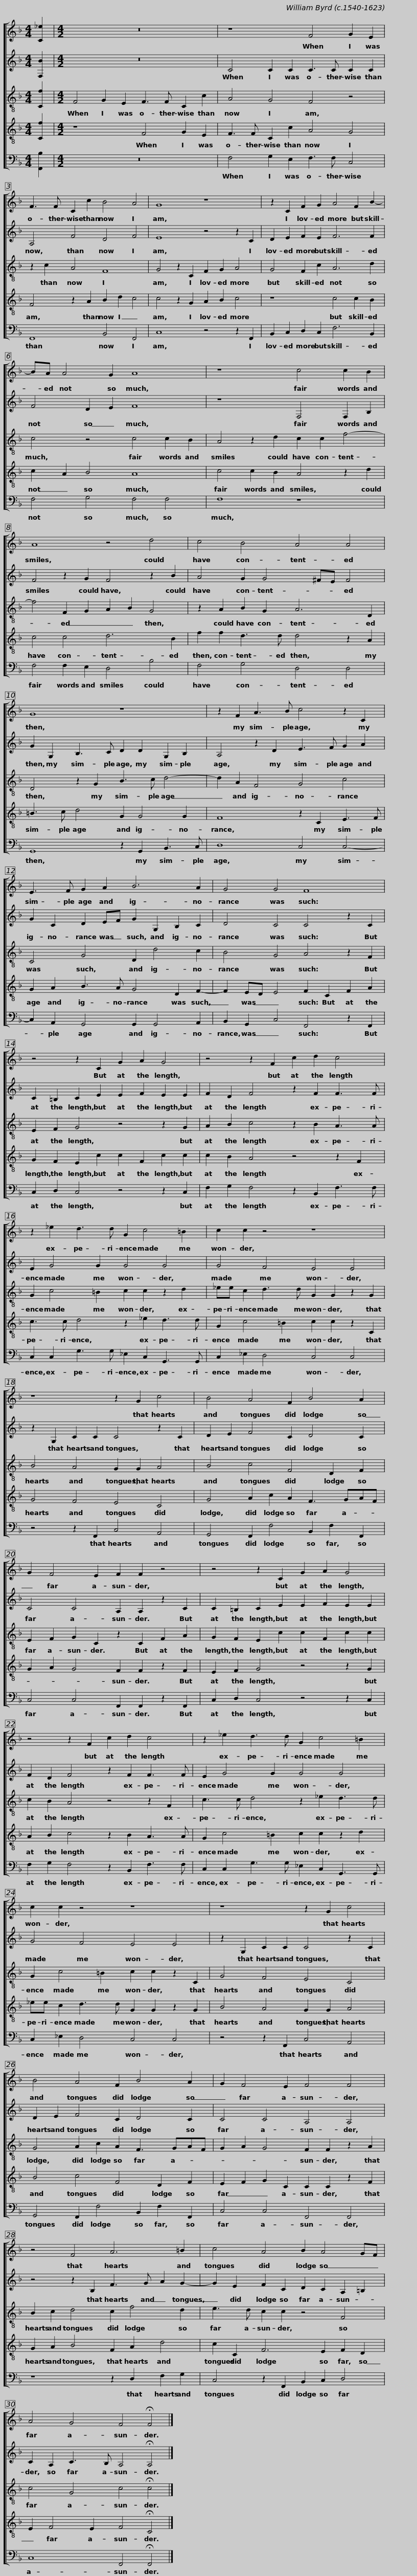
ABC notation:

X:1
%%score [ 1 2 3 4 5 ]
L:1/8
M:4/4
I:linebreak $
K:F
V:1 treble
V:2 treble
V:3 treble-8 transpose=-12
V:4 treble-8 transpose=-12
V:5 bass
V:1
 [C_e]2 |[M:4/2] z16 | z8 F4 G2 E2 | F3 F C2 c2 B4 A4 |$ G8 z8 | %5
 z2 C2 F2 G2 A4 F2 B2- | BA A4 G2 A8 |$ z8 c4 c2 B2 | A8 z4 d4 | c4 B4 A4 A4 |$ %10
 G8 z8 | z2 F2 A3 B c4 z2 C2 | E3 F G2 A2 B6 A2 |$ G4 G4 F8 | z4 z2 C2 G2 A2 G4 | %15
 z4 z2 F2 c2 d2 c4 |$ z2 _e2 d3 d G2 c4 =B2 | c2 c2 z4 z8 | z8 z2 G2 c4 |$ B4 A4 F2 B4 A2 | %20
 G2 F4 E2 F2 F2 z4 | z4 z2 C2 G2 A2 G4 |$ z4 z2 F2 c2 d2 c4 | z2 _e2 d3 d G2 c4 =B2 | c2 c2 z4 z8 |$ %25
 z8 z2 G2 c4 | B4 A4 F2 B4 A2 | G2 F4 E2 F4 F4 |$ z4 F4 A6 =B2 | c4 A4 B2 A4 GF | %30
 A4 G4 F4 !fermata!F4 |] %31
V:2
 [F,B]2 |[M:4/2] z16 | C4 C2 C2 C3 C C2 C2 | A,4 F4 D4 F4 |$ E8 z4 z2 C2 | %5
 D2 E2 F2 E2 F6 F2 | F4 D2 E2 F8 |$ z8 F,4 F,2 B,2 | F4 z2 G2 F4 z2 B2 | A4 G2 G4 ^FE F4 |$ %10
 G2 G,2 B,3 C D2 D2 G,2 B,2 | A,4 z2 D2 E3 F G2 A2 | G2 C2 D2 EF G2 G,2 B,2 C2 |$ D4 C4 C4 z2 C2 | C2 =B,2 C2 E2 E2 F2 E2 E2 | %15
 F2 D2 F4 z2 F2 F3 F |$ E2 G4 G2 G4 G4 | G4 F4 E4 E4 | z2 G,2 C2 C2 C4 z2 C2 |$ D2 E2 F4 C2 D4 C2 | %20
 C4 C4 A,2 A,2 z2 C2 | C2 =B,2 C2 E2 E2 F2 E2 E2 |$ F2 D2 F4 z2 F2 F3 F | E2 G4 G2 G4 G4 | G4 F4 E4 E4 |$ %25
 z2 G,2 C2 C2 C4 z2 C2 | D2 E2 F4 C2 D4 C2 | C4 C4 A,4 A,4 |$ z4 z2 B,2 F3 G A2 G2- | G2 E2 F2 C2 D2 C2 A,2 =B,2 | %30
 C2 A,2 C3 B, A,4 !fermata!A,4 |] %31
V:3
 [Cf]2 |[M:4/2] F4 G2 E2 F3 F C2 c2 | A4 G4 F4 z4 | z2 c2 A4 F8 |$ G4 z2 C2 F2 G2 A4 | %5
 G4 F2 c2 A6 d2 | c4 z4 c4 c2 B2 |$ A4 z2 d2 c2 c2 f4- | f4 F2 G2 A2 B2 G4 | z2 A2 B2 G2 A6 D2 |$ %10
 D4 z2 G2 B3 c d4- | d2 A2 F4 G4 c4 | C4 G4 D2 d4 c2 |$ B4 G4 A4 z2 F2 | E2 F2 G4 z4 z2 G2 | %15
 A2 B2 c4 z2 B2 A3 A |$ G2 c4 =B2 c2 c2 z2 d2 | _ee c2 d3 d G2 G2 z2 G2 | B4 A4 G2 G2 A4 |$ B4 c4 F4 D2 F2 | %20
 E2 F2 G2 C2 z2 C2 F2 A2 | G2 F2 E2 c2 c2 F2 c2 c2 |$ c2 B2 A4 z4 z2 F2 | c3 c d4 z2 _e2 d3 d | G2 c4 =B2 c2 c2 z2 C2 |$ %25
 G4 F4 E4 C4 | G4 A2 c2 A2 F3 GAF | G2 A2 G4 F2 F2 z2 A2 |$ B2 c2 d4 c2 f4 d2 | e3 d c2 c2 z4 F4 | %30
 c4 G4 c4 !fermata!c4 |] %31
V:4
 [Cf]2 |[M:4/2] z8 F4 G2 E2 | F3 F C2 c2 A4 G4 | F4 z2 A2 B2 d2 c4 |$ c4 z2 G2 A2 B2 c4 | %5
 z8 c4 c2 B2 | c2 A2 B4 A8 |$ c4 c2 B2 A4 z2 d2 | c4 c4 d6 B2 | f2 f2 d3 d d4 z2 A2 |$ %10
 =B3 c d4 G2 G4 G2 | F8 z2 C2 E3 F | G2 A2 B3 A G4 D2 F2- |$ F2 ED E4 F2 C2 F2 A2 | G2 F2 E2 c2 c2 F2 c2 c2 | %15
 c2 B2 A4 z4 z2 F2 |$ c3 c d4 z2 _e2 d3 d | G2 c4 =B2 c2 c2 z2 C2 | G4 F4 E4 C4 |$ G4 A2 c2 A2 F3 GAF | %20
 G2 A2 G4 F2 F2 z2 F2 | E2 F2 G4 z4 z2 G2 |$ A2 B2 c4 z2 B2 A3 A | G2 c4 =B2 c2 c2 z2 d2 | _ee c2 d3 d G2 G2 z2 G2 |$ %25
 B4 A4 G2 G2 A4 | B4 c4 F4 D2 F2 | E2 F2 G2 C2 C2 C2 z2 F2 |$ G2 A2 B4 F2 A2 d4 | c2 C2 F6 E2 F2 D2 | %30
 E2 F4 E2 F4 !fermata!C4 |] %31
V:5
 [F,,B,]2 |[M:4/2] z16 | F,4 G,2 E,2 F,3 F, C,4 | F,,8 B,,4 F,,4 |$ C,8 z4 z2 F,,2 | %5
 B,,2 C,2 D,2 C,2 F,6 B,,2 | F,4 G,4 F,4 F,4 |$ F,8 z8 | F,4 F,2 E,2 D,4 B,4 | F,4 G,4 D,4 D,4 |$ %10
 G,,8 z2 G,,2 B,,3 C, | D,8 C,4 C,4- | C,2 A,,2 G,,4 G,,2 G,,4 A,,2 |$ B,,2 G,,2 C,4 F,,4 z2 F,,2 | C,2 D,2 C,4 z4 z2 C,2 | %15
 F,2 G,2 F,4 z2 B,,2 F,3 F, |$ C,2 C,2 G,3 G, _E,2 C,2 G,,3 G,, | C,2 _E,2 D,4 C,4 C,4 | z4 z2 F,,2 C,4 A,,4 |$ G,,4 F,,2 F,4 B,,2 F,2 F,,2 | %20
 C,4 C,4 F,,2 F,,2 z2 F,,2 | C,2 D,2 C,4 z4 z2 C,2 |$ F,2 G,2 F,4 z2 B,,2 F,3 F, | C,2 C,2 G,3 G, _E,2 C,2 G,,3 G,, | C,2 _E,2 D,4 C,4 C,4 |$ %25
 z4 z2 F,,2 C,4 A,,4 | G,,4 F,,2 F,4 B,,2 F,2 F,,2 | C,4 C,4 F,,4 F,,4 |$ z8 z2 D,2 F,2 G,2 | C,4 z2 F,,2 B,,2 C,2 D,4 | %30
 C,8 F,,4 !fermata!F,,4 |] %31
